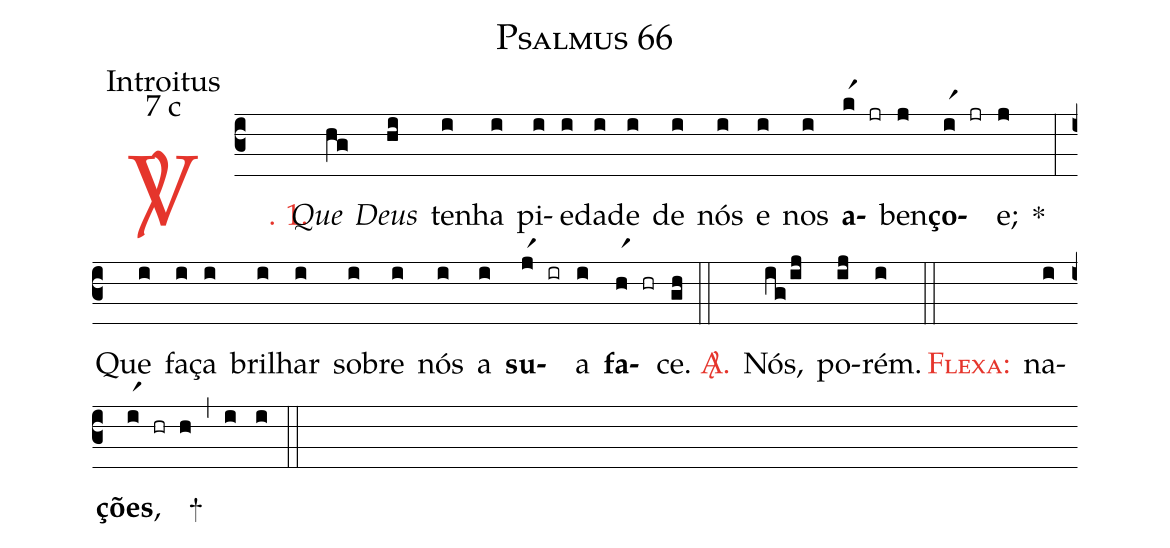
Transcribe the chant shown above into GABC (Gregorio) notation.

name: Psalmus 66;
office-part: Introitus;
mode: 7;
mode-differentia: c;
%%
(c3)

<c><sp>V/</sp>. 1.</c>() <i>Que</i>(hg) <i>Deus</i>(hi) te(i)nha(i) pi(i)e(i)da(i)de(i) de(i) nós(i) e(i) nos(i) <b>a</b>(kr1 jr)ben(j)<b>ço</b>(ir1 jr)e;(j) *(:) Que(i) fa(i)ça(i) bri(i)lhar(i) so(i)bre(i) nós(i) a(i) <b>su</b>(jr1 ir)a(i) <b>fa</b>(hr1 hr)ce.(gh)

(::)

<c><sp>A/</sp>.</c>() Nós,(ig/ij) po(ij)rém.(i)

(::)

<nlba><c><sc>Flexa:</sc></c>() na</nlba>(i)<b>ções</b>,(ir1 hr h) +(,) (i) (i)

(::)
